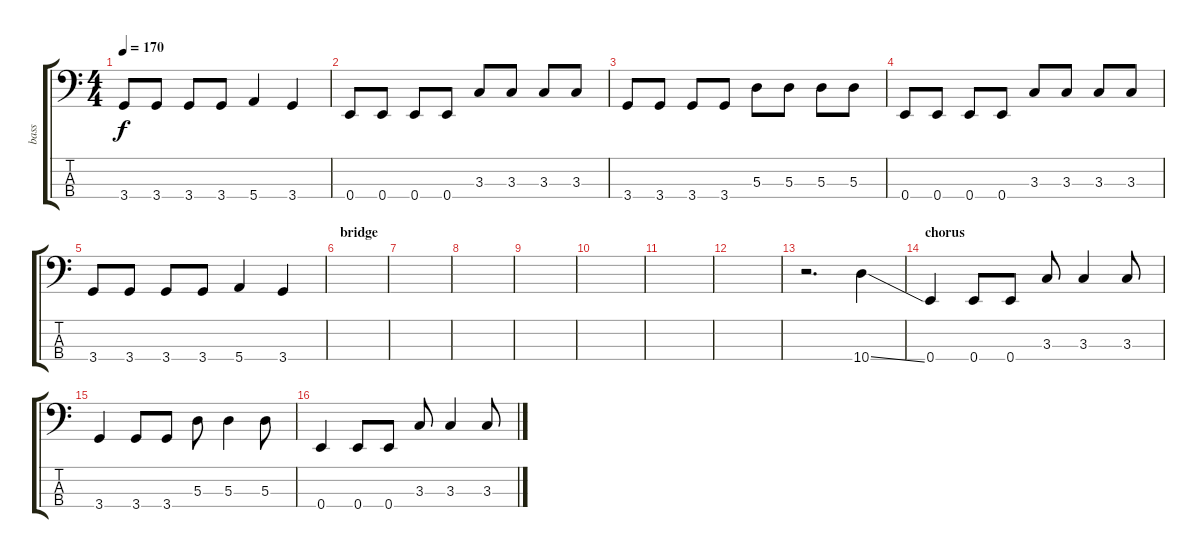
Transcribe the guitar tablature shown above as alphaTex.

\track ("bass" "bass") {instrument electricbassfinger}
\staff {score tabs}
\tuning (G2 D2 A1 E1) {hide}
\ts (4 4)
\tempo 170
\clef f4
\ks c
3.4.8{dy f} 3.4.8 3.4.8 3.4.8 5.4.4 3.4.4 |
0.4.8 0.4.8 0.4.8 0.4.8 3.3.8 3.3.8 3.3.8 3.3.8 |
3.4.8 3.4.8 3.4.8 3.4.8 5.3.8 5.3.8 5.3.8 5.3.8 |
0.4.8 0.4.8 0.4.8 0.4.8 3.3.8 3.3.8 3.3.8 3.3.8 |
3.4.8 3.4.8 3.4.8 3.4.8 5.4.4 3.4.4 |
\section ("" "bridge")
|
|
|
|
|
|
|
r.2{d} 10.4{ss}.4 |
\section ("" "chorus")
0.4.4 0.4.8 0.4.8 3.3.8 3.3.4 3.3.8 |
3.4.4 3.4.8 3.4.8 5.3.8 5.3.4 5.3.8 |
0.4.4 0.4.8 0.4.8 3.3.8 3.3.4 3.3.8
